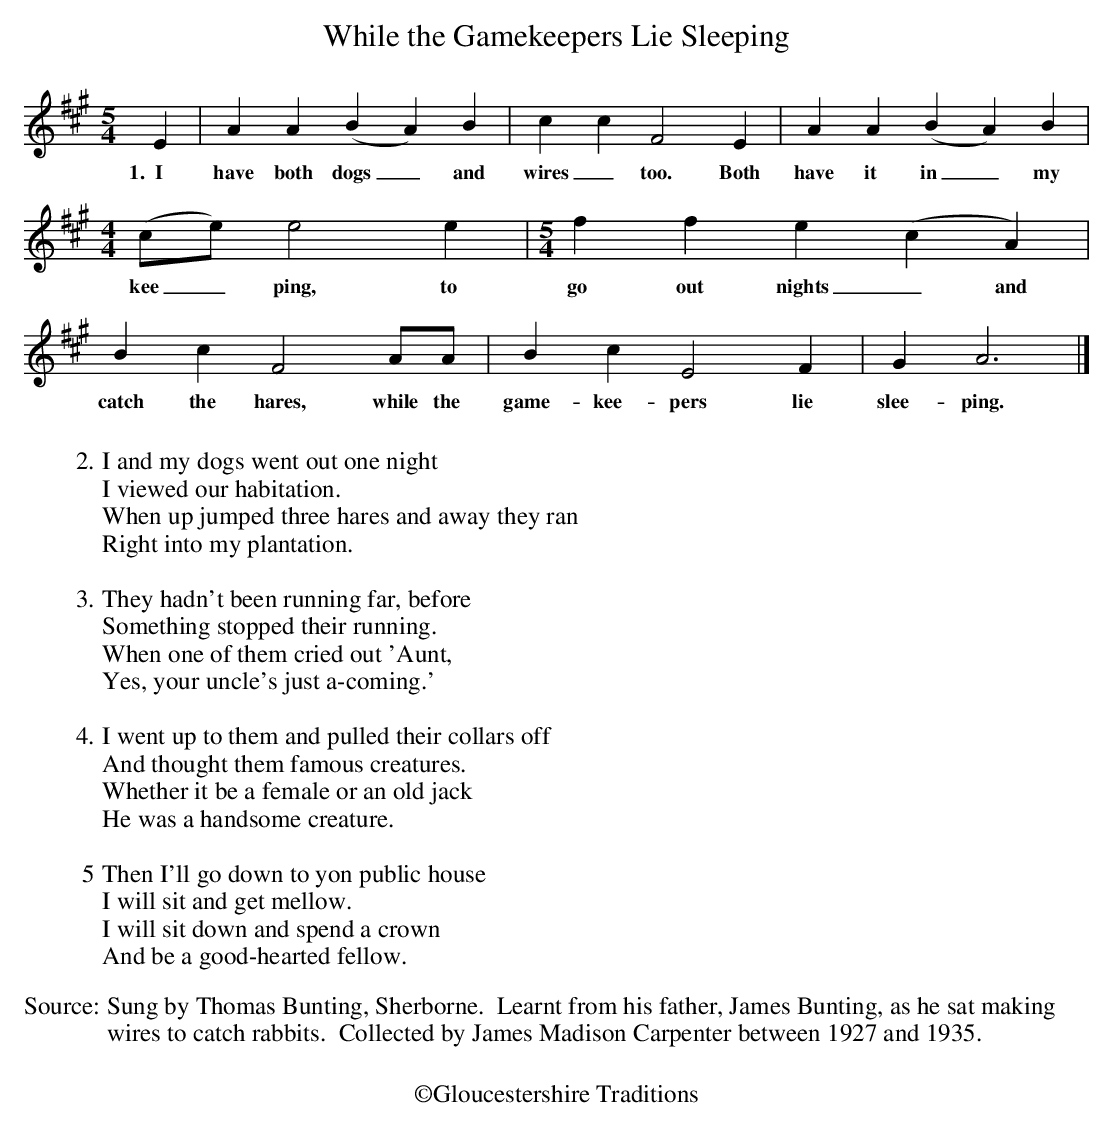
X:1
T: While the Gamekeepers Lie Sleeping
M: 5/4
L:  1/4
K:A
E|AA(BA)B|ccF2E|AA(BA)B|
w:1.~~I have both dogs_ and wires_ too.  Both have it in_ my
[M:4/4](c/e/)e2e|[M:5/4]ffe(cA)|BcF2A/A/|BcE2F|GA3|]
w:kee_ping, to go out nights_ and catch the hares, while the game-kee-pers lie slee-ping.
W:
W:2. I and my dogs went out one night
W:I viewed our habitation.
W:When up jumped three hares and away they ran
W:Right into my plantation.
W:
W:3. They hadn't been running far, before
W:Something stopped their running.
W:When one of them cried out 'Aunt,
W:Yes, your uncle's just a-coming.'
W:
W:4. I went up to them and pulled their collars off
W:And thought them famous creatures.
W:Whether it be a female or an old jack
W:He was a handsome creature.
W:
W:5 Then I'll go down to yon public house
W:I will sit and get mellow.
W:I will sit down and spend a crown
W:And be a good-hearted fellow.
W:
